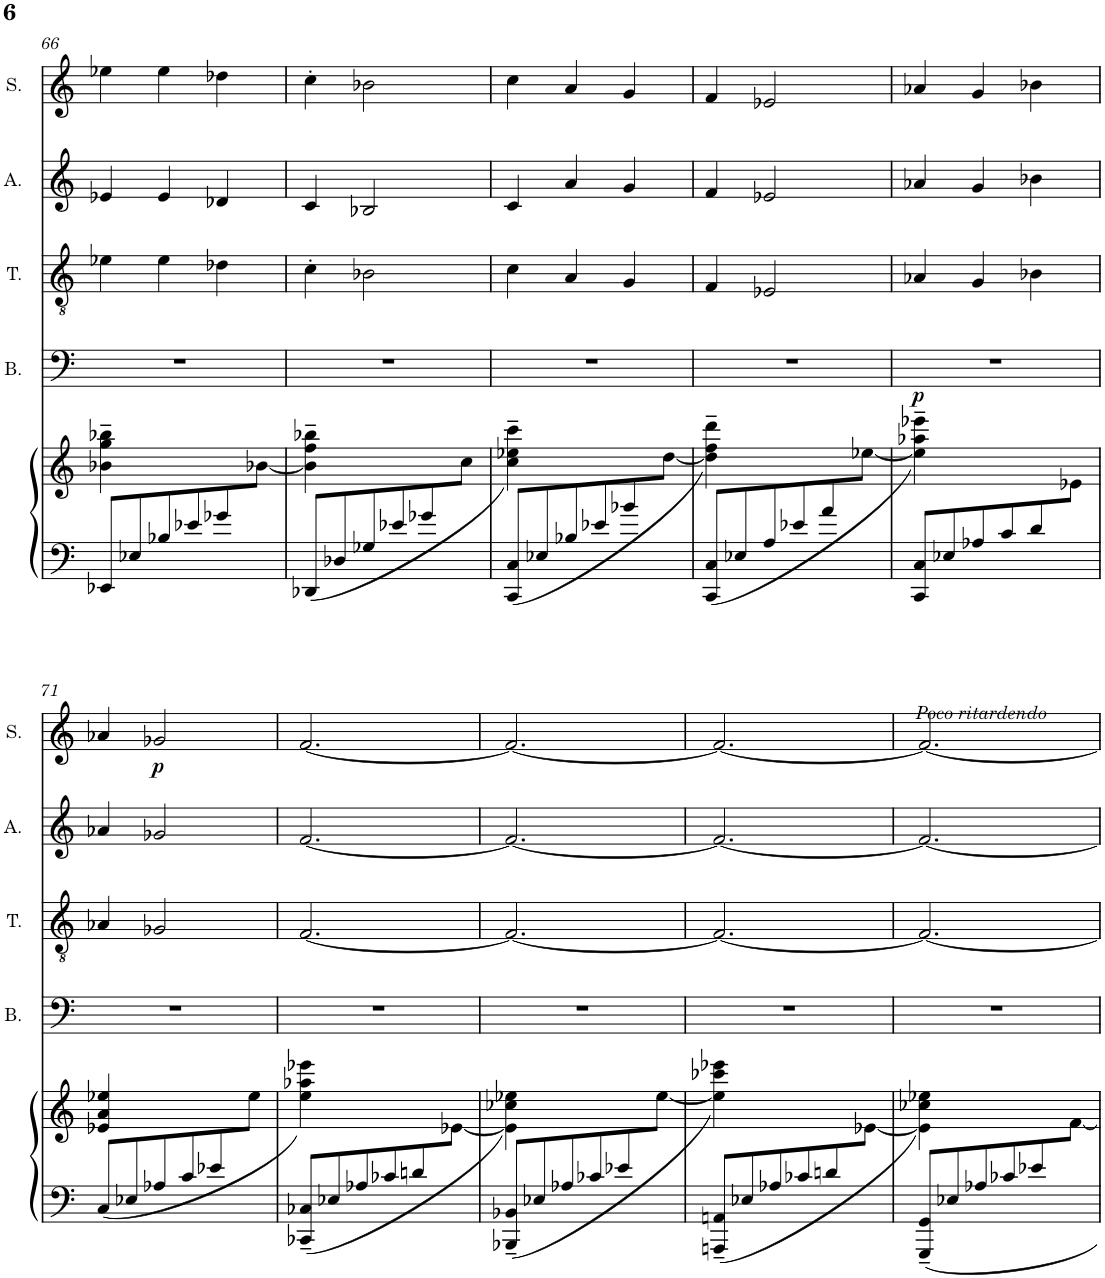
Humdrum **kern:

**kern	**kern	**dynam	**kern	**kern	**kern	**kern	**dynam
*part5	*part5	*part5	*part4	*part3	*part2	*part1	*part1
*staff6	*staff5	*staff5/6	*staff4	*staff3	*staff2	*staff1	*staff1
*I"Piano	*	*	*I"Basse	*I"Ténor	*I"Alto	*I"Soprano	*
*I'Pno	*	*	*I'B.	*I'T.	*I'A.	*I'S.	*
!!LO:PB:g=z
*clefF4	*clefG2	*	*clefF4	*clefGv2	*clefG2	*clefG2	*
*k[]	*k[]	*	*k[]	*k[]	*k[]	*k[]	*
*M3/4	*M3/4	*	*M3/4	*M3/4	*M3/4	*M3/4	*
=66	=66	=66	=66	=66	=66	=66	=66
*	*^	*	*	*	*	*	*
8EE-X/L	4b-X\~ 4gg\~ 4bb-X\~	8ryy	.	2.r	4e-X\	4e-X/	4ee-X\	.
*	*v	*v	*	*	*	*	*	*
8E-X/	.	.	.	.	.	.	.
8B-X/	2ryy	.	.	4e-\	4e-/	4ee-\	.
8e-X/	.	.	.	.	.	.	.
8g-X/	.	.	.	4d-X\	4d-X/	4dd-X\	.
*	*^	*	*	*	*	*	*
8ryy	.	[<8b-X\J	.	.	.	.	.	.
=67	=67	=67	=67	=67	=67	=67	=67	=67
*^	*	*	*	*	*	*	*	*
(<8DD-X/L	4ryy	8ryy	4b-\]~ 4ff\~ 4bb-X\~	.	2.r	4c'\	4c/	4cc'\	.
8D-X/	.	.	.	.	.	.	.	.	.
8G-X/	2ryy	.	2ryy	.	.	2B-X\	2B-X/	2b-X\	.
8e-X/	.	.	.	.	.	.	.	.	.
8g-X/	.	.	.	.	.	.	.	.	.
8ryy	.	8cc\J	.	.	.	.	.	.	.
*v	*v	*	*	*	*	*	*	*	*
=68	=68	=68	=68	=68	=68	=68	=68	=68
(<8CC/ 8C/L	4cc\~ 4ee-X\~ 4ccc\~)	8ryy	.	2.r	4c\	4c/	4cc\	.
*	*v	*v	*	*	*	*	*	*
8E-X/	.	.	.	.	.	.	.
8B-X/	2ryy	.	.	4A/	4a/	4a/	.
8e-X/	.	.	.	.	.	.	.
8b-X/	.	.	.	4G/	4g/	4g/	.
*	*^	*	*	*	*	*	*
8ryy	.	[<8dd\J	.	.	.	.	.	.
=69	=69	=69	=69	=69	=69	=69	=69	=69
*^	*	*	*	*	*	*	*	*
(<8CC/ 8C/L	4ryy	8ryy	4dd\]~ 4ff\~ 4ddd\~)	.	2.r	4F/	4f/	4f/	.
8E-X/	.	.	.	.	.	.	.	.	.
8A/	2ryy	.	2ryy	.	.	2E-X/	2e-X/	2e-X/	.
8e-X/	.	.	.	.	.	.	.	.	.
8a/	.	.	.	.	.	.	.	.	.
8ryy	.	[<8ee-X\J	.	.	.	.	.	.	.
*v	*v	*	*	*	*	*	*	*	*
=70	=70	=70	=70	=70	=70	=70	=70	=70
!	!	!	!LO:DY:a	!	!	!	!	!
8CC/ 8C/L	4ee-\]~ 4aa-X\~ 4eee-X\~)	8ryy	p	2.r	4A-X/	4a-X/	4a-X/	.
*	*v	*v	*	*	*	*	*	*
8E-X/	.	.	.	.	.	.	.
8A-X/	2ryy	.	.	4G/	4g/	4g/	.
8c/	.	.	.	.	.	.	.
8d/	.	.	.	4B-X\	4b-X\	4b-X\	.
*	*^	*	*	*	*	*	*
8ryy	.	8e-X\J	.	.	.	.	.	.
!!LO:LB:g=z
=71	=71	=71	=71	=71	=71	=71	=71	=71
(<8C/L	4e-X/ 4a/ 4ee-X/	8ryy	.	2.r	4A-X/	4a-X/	4a-X/	.
*	*v	*v	*	*	*	*	*	*
8E-X/	.	.	.	.	.	.	.
!	!	!	!	!	!	!	!LO:DY:b
8A-X/	2ryy	.	.	2G-X/	2g-X/	2g-X/	p
8c/	.	.	.	.	.	.	.
8e-X/	.	.	.	.	.	.	.
*	*^	*	*	*	*	*	*
8ryy	.	8ee-\J	.	.	.	.	.	.
=72	=72	=72	=72	=72	=72	=72	=72	=72
(<8CC-X/~ 8C-X/~L	4ee\ 4aa-X\ 4eee-X\)	8ryy	.	2.r	[<2.F/	[<2.f/	[<2.f/	.
*	*v	*v	*	*	*	*	*	*
8E-X/	.	.	.	.	.	.	.
8A-X/	2ryy	.	.	.	.	.	.
8c-X/	.	.	.	.	.	.	.
8dn/	.	.	.	.	.	.	.
*	*^	*	*	*	*	*	*
8ryy	.	[<8e-X\J	.	.	.	.	.	.
=73	=73	=73	=73	=73	=73	=73	=73	=73
*^	*	*	*	*	*	*	*	*
(<8BBB-X/~ 8BB-X/~L	4ryy	8ryy	4e-\] 4cc-X\ 4ee-X\)	.	2.r	2.F/_	2.f/_	2.f/_	.
8E-X/	.	.	.	.	.	.	.	.	.
8A-X/	2ryy	.	2ryy	.	.	.	.	.	.
8c-X/	.	.	.	.	.	.	.	.	.
8e-X/	.	.	.	.	.	.	.	.	.
8ryy	.	[<8ee-\J	.	.	.	.	.	.	.
*v	*v	*	*	*	*	*	*	*	*
=74	=74	=74	=74	=74	=74	=74	=74	=74
(<8AAAn/~ 8AAn/~L	4ee-\] 4ccc-X\ 4eee-X\)	8ryy	.	2.r	2.F/_	2.f/_	2.f/_	.
*	*v	*v	*	*	*	*	*	*
8E-X/	.	.	.	.	.	.	.
8A-X/	2ryy	.	.	.	.	.	.
8c-X/	.	.	.	.	.	.	.
8dn/	.	.	.	.	.	.	.
*	*^	*	*	*	*	*	*
8ryy	.	[<8e-X\J	.	.	.	.	.	.
=75	=75	=75	=75	=75	=75	=75	=75	=75
*^	*	*	*	*	*	*	*	*
!	!	!	!	!	!	!	!	!LO:TX:b:i:t=Poco ritardendo	!
8GGG/~ 8GG/~L	4ryy	8ryy	4e-\] 4cc-X\ 4ee-X\)	.	2.r	2.F/_	2.f/_	2.f/_	.
8E-X/	.	.	.	.	.	.	.	.	.
8A-X/	2ryy	.	2ryy	.	.	.	.	.	.
8c-X/	.	.	.	.	.	.	.	.	.
8e-X/	.	.	.	.	.	.	.	.	.
8ryy	.	[<8f\J	.	.	.	.	.	.	.
*v	*v	*	*	*	*	*	*	*	*
*	*v	*v	*	*	*	*	*	*
=	=	=	=	=	=	=	=
*-	*-	*-	*-	*-	*-	*-	*-
